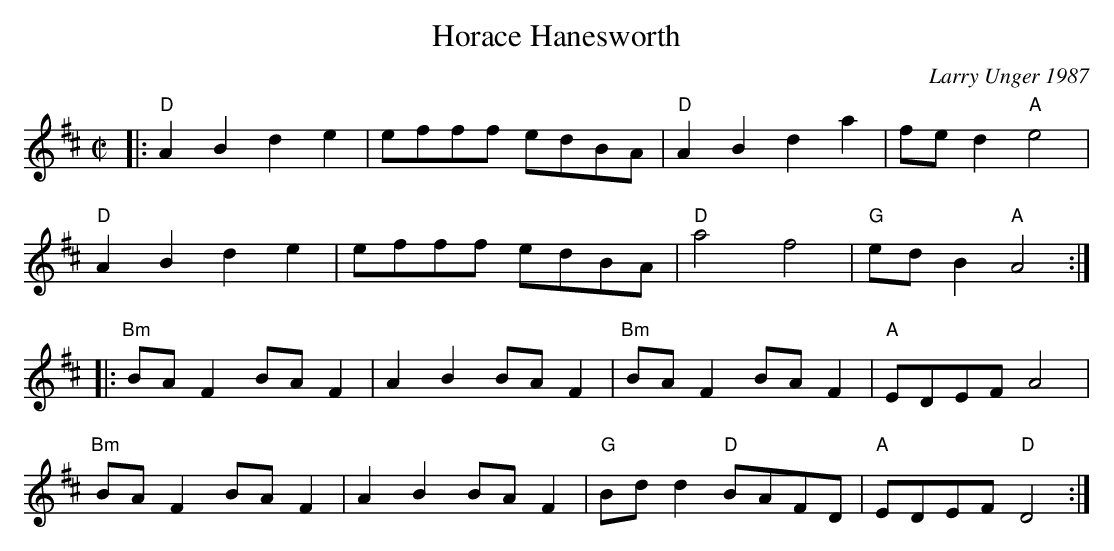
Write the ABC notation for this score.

X:1
T:Horace Hanesworth
C:Larry Unger 1987
M:C|
L:1/8
K:D
|:"D"A2B2 d2e2|efff edBA|"D"A2B2 d2a2|fed2 "A"e4|
"D"A2B2 d2e2|efff edBA|"D"a4f4|"G"edB2 "A"A4:|
|:"Bm"BAF2 BAF2|A2B2 BAF2|"Bm"BAF2 BAF2|"A"EDEF A4|
"Bm"BAF2 BAF2|A2B2 BAF2|"G"Bdd2 "D"BAFD|"A"EDEF "D"D4:|
